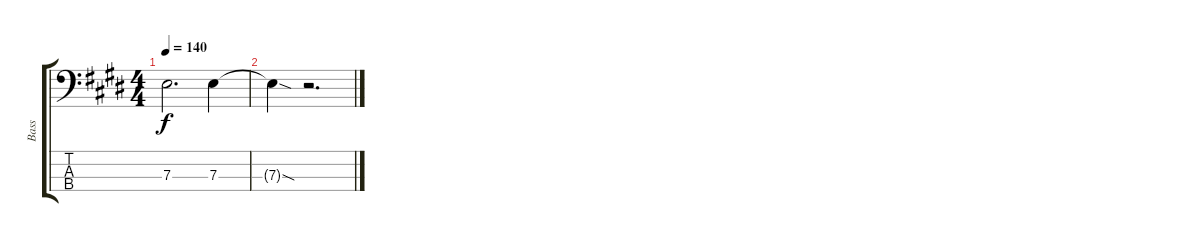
\track ("Bass" "Bass") {instrument electricbassfinger}
\staff {score tabs}
\tuning (G2 D2 A1 E1) {hide}
\ts (4 4)
\tempo 140
\clef f4
\ks e
7.3{t}.2{d dy f} 7.3.4 |
7.3{sod t}.4 r.2{d}
